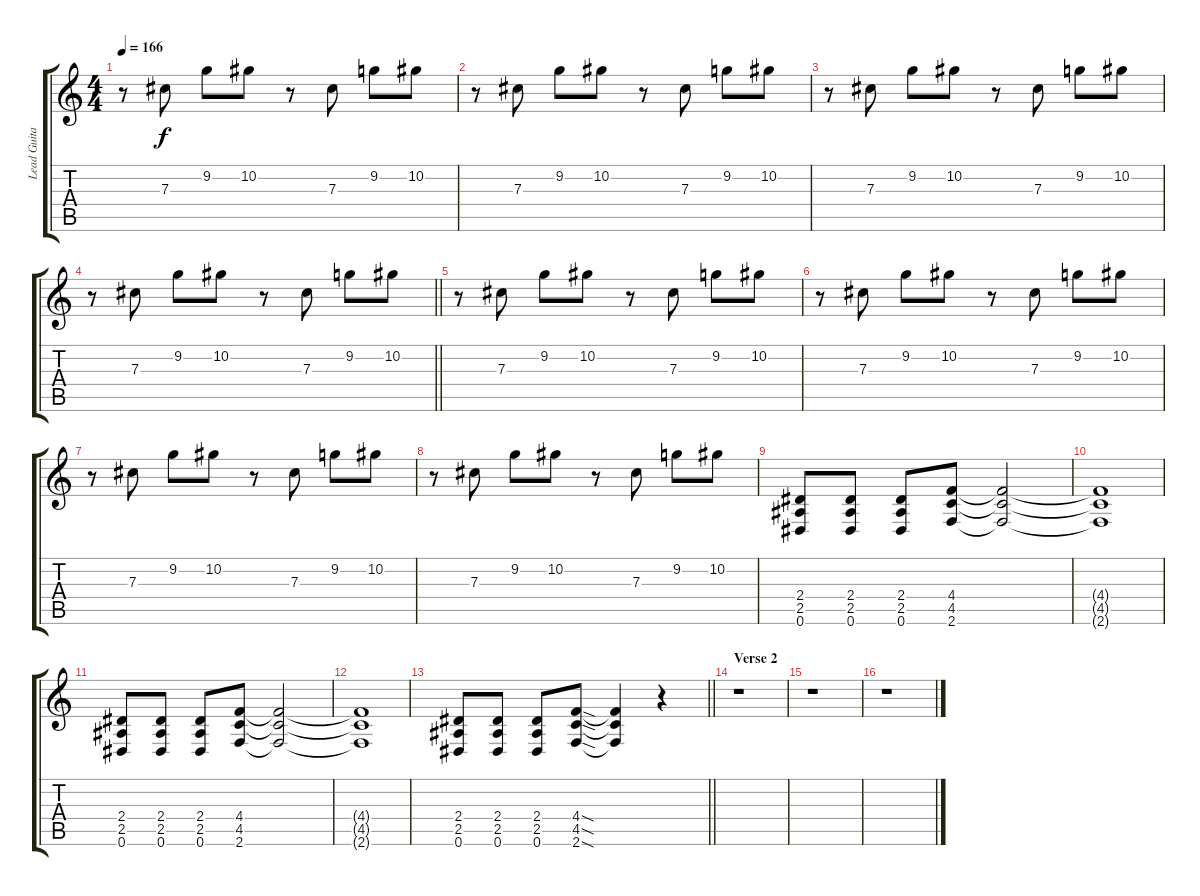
\track ("Lead Guitar" "Lead Guita") {instrument distortionguitar}
\staff {score tabs}
\tuning (Eb4 Bb3 Gb3 Db3 Ab2 Eb2) {hide}
\ts (4 4)
\tempo 166
\clef g2
\ks c
r.8{dy f} 7.3.8 9.2.8 10.2.8 r.8 7.3.8 9.2.8 10.2.8 |
r.8 7.3.8 9.2.8 10.2.8 r.8 7.3.8 9.2.8 10.2.8 |
r.8 7.3.8 9.2.8 10.2.8 r.8 7.3.8 9.2.8 10.2.8 |
\barLineRight lightlight
r.8 7.3.8 9.2.8 10.2.8 r.8 7.3.8 9.2.8 10.2.8 |
r.8 7.3.8 9.2.8 10.2.8 r.8 7.3.8 9.2.8 10.2.8 |
r.8 7.3.8 9.2.8 10.2.8 r.8 7.3.8 9.2.8 10.2.8 |
r.8 7.3.8 9.2.8 10.2.8 r.8 7.3.8 9.2.8 10.2.8 |
r.8 7.3.8 9.2.8 10.2.8 r.8 7.3.8 9.2.8 10.2.8 |
(2.4 2.5 0.6).8 (2.4 2.5 0.6).8 (2.4 2.5 0.6).8 (4.4 4.5 2.6).8 (4.4{t} 4.5{t} 2.6{t}).2 |
(4.4{t} 4.5{t} 2.6{t}).1 |
(2.4 2.5 0.6).8 (2.4 2.5 0.6).8 (2.4 2.5 0.6).8 (4.4 4.5 2.6).8 (4.4{t} 4.5{t} 2.6{t}).2 |
(4.4{t} 4.5{t} 2.6{t}).1 |
\barLineRight lightlight
(2.4 2.5 0.6).8 (2.4 2.5 0.6).8 (2.4 2.5 0.6).8 (4.4{sod} 4.5{sod} 2.6{sod}).8 (4.4{t} 4.5{t} 2.6{t}).4 r.4 |
\section ("" "Verse 2")
r.1 |
r.1 |
r.1
